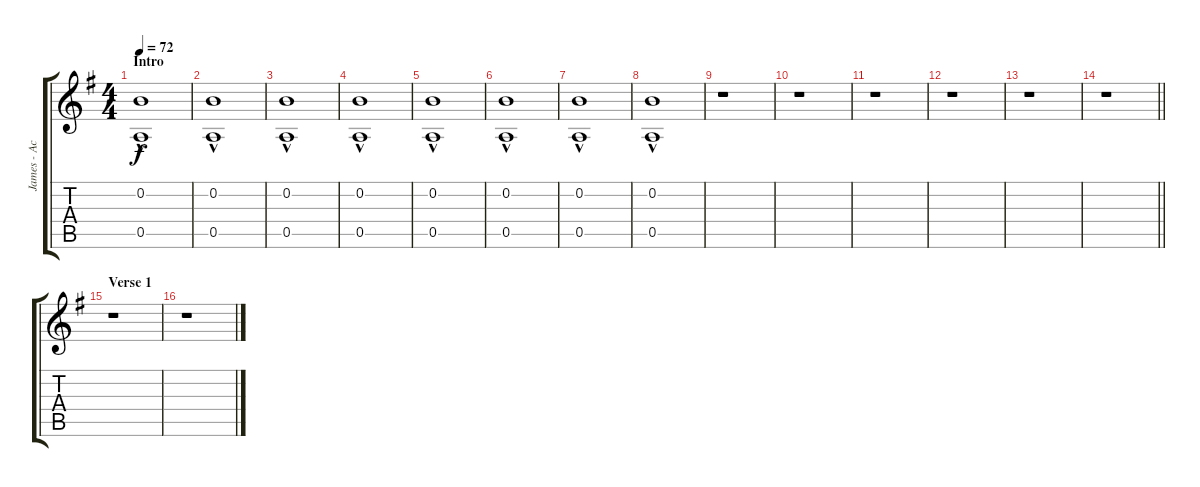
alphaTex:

\track ("James - Acoustic II" "James - Ac") {instrument acousticguitarnylon}
\staff {score tabs}
\tuning (E4 B3 G3 D3 A2 E2) {hide}
\ts (4 4)
\section ("" "Intro")
\tempo 72
\clef g2
\ks eminor
(0.2 0.5{hac}).1{dy f instrument acousticguitarnylon} |
(0.2 0.5{hac}).1 |
(0.2 0.5{hac}).1 |
(0.2 0.5{hac}).1 |
(0.2 0.5{hac}).1 |
(0.2 0.5{hac}).1 |
(0.2 0.5{hac}).1 |
(0.2 0.5{hac}).1 |
r.1 |
r.1 |
r.1 |
r.1 |
r.1 |
\barLineRight lightlight
r.1 |
\section ("" "Verse 1")
r.1 |
r.1
